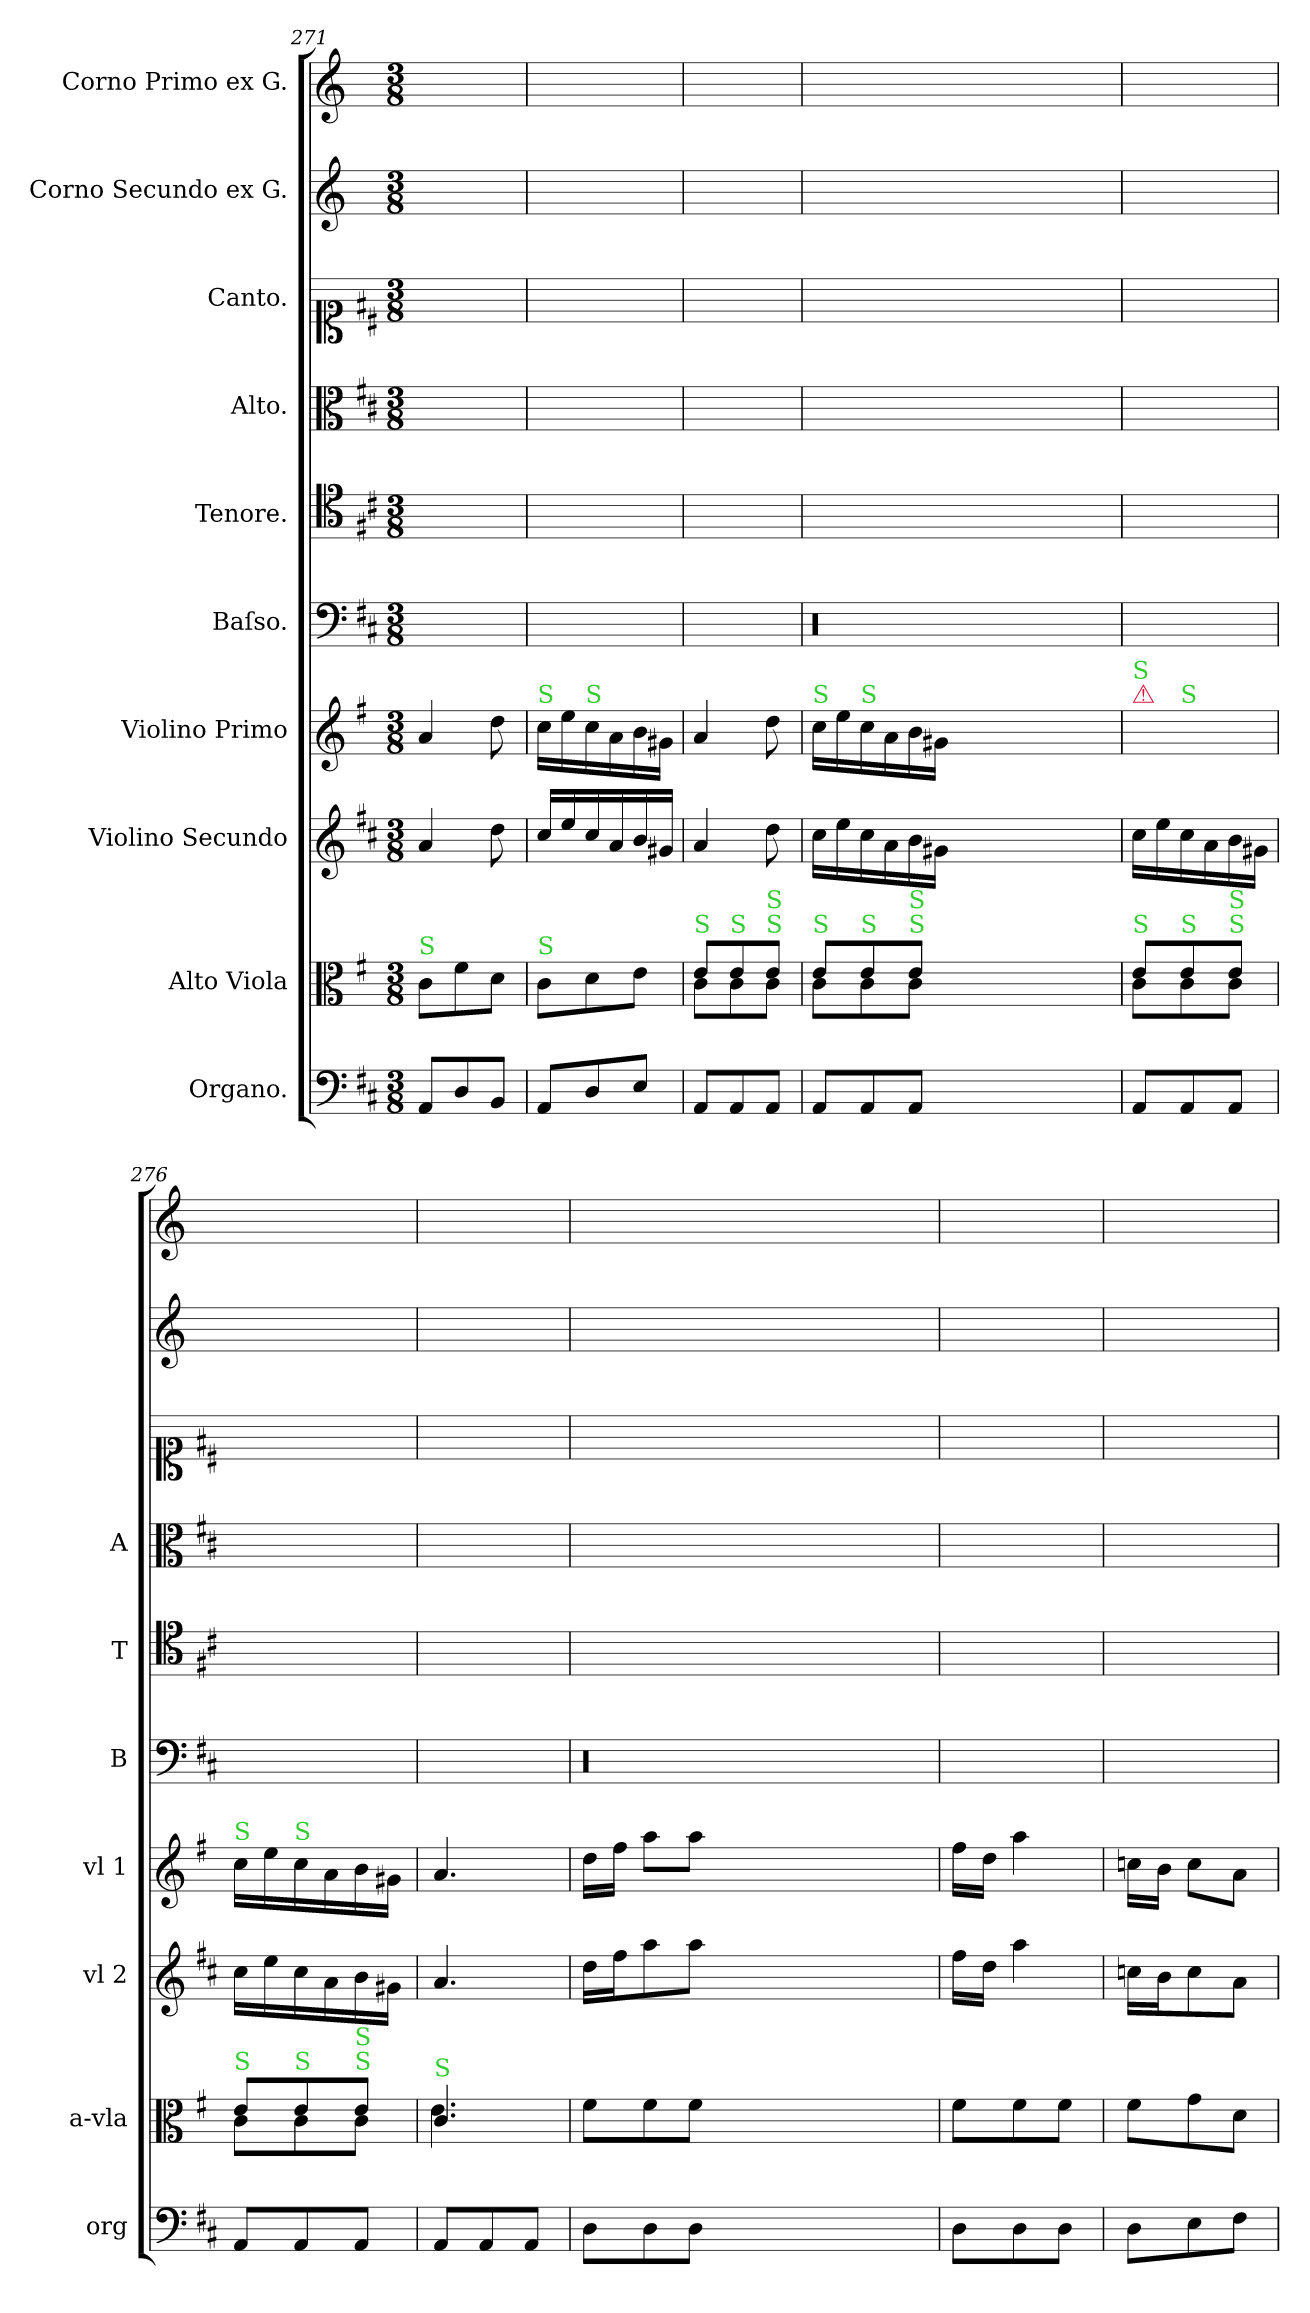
**kern	**kern	**kern	**kern	**kern	**kern	**kern	**kern	**kern	**kern
*part10	*part9	*part8	*part7	*part6	*part5	*part4	*part3	*part2	*part1
*staff10	*staff9	*staff8	*staff7	*staff6	*staff5	*staff4	*staff3	*staff2	*staff1
*I"Organo.	*I"Alto Viola	*I"Violino Secundo	*I"Violino Primo	*I"Baſso.	*I"Tenore.	*I"Alto.	*I"Canto.	*I"Corno Secundo ex G.	*I"Corno Primo ex G.
*I'org	*I'a-vla	*I'vl 2	*I'vl 1	*I'B	*I'T	*I'A	*	*	*
*clefF4	*clefC3	*clefG2	*clefG2	*clefF4	*clefC4	*clefC3	*clefC1	*clefG2	*clefG2
*	*	*	*	*	*	*	*	*ITrd3c5	*ITrd3c5
*k[f#c#]	*k[f#]	*k[f#c#]	*k[f#]	*k[f#c#]	*k[f#c#]	*k[f#c#]	*k[f#c#]	*k[f#]	*k[f#]
*M3/8	*M3/8	*M3/8	*M3/8	*M3/8	*M3/8	*M3/8	*M3/8	*M3/8	*M3/8
=271	=271	=271	=271	=271	=271	=271	=271	=271	=271
!	!LO:TX:a:color=limegreen:t=S	!	!	!	!	!	!	!	!
8AA/L	8c\L	4a/	4a/	4.ryy	4.ryy	4.ryy	4.ryy	4.ryy	4.ryy
8D/	8f#\	.	.	.	.	.	.	.	.
8BB/J	8d\J	8dd\	8dd\	.	.	.	.	.	.
=272	=272	=272	=272	=272	=272	=272	=272	=272	=272
!	!	!	!LO:TX:a:color=limegreen:t=S	!	!	!	!	!	!
!	!LO:TX:a:color=limegreen:t=S	!	!	!	!	!	!	!	!
8AA/L	8c\L	16cc#/LL	16cc\LL	4.ryy	4.ryy	4.ryy	4.ryy	4.ryy	4.ryy
.	.	16ee/	16ee\	.	.	.	.	.	.
!	!	!	!LO:TX:a:color=limegreen:t=S	!	!	!	!	!	!
8D/	8d\	16cc#/	16cc\	.	.	.	.	.	.
.	.	16a/	16a\	.	.	.	.	.	.
8E/J	8e\J	16b/	16b\	.	.	.	.	.	.
.	.	16g#X/JJ	16g#X\JJ	.	.	.	.	.	.
=273	=273	=273	=273	=273	=273	=273	=273	=273	=273
*	*^	*	*	*	*	*	*	*	*
!	!LO:TX:a:color=limegreen:t=S	!	!	!	!	!	!	!	!	!
8AA/L	8e/L	8c\L	4a/	4a/	4.ryy	4.ryy	4.ryy	4.ryy	4.ryy	4.ryy
!	!LO:TX:a:color=limegreen:t=S	!	!	!	!	!	!	!	!	!
8AA/	8e/	8c\	.	.	.	.	.	.	.	.
!	!LO:TX:a:color=limegreen:t=S	!	!	!	!	!	!	!	!	!
!	!LO:TX:a:color=limegreen:t=S	!	!	!	!	!	!	!	!	!
8AA/J	8e/J	8c\J	8dd\	8dd\	.	.	.	.	.	.
=274	=274	=274	=274	=274	=274	=274	=274	=274	=274	=274
!	!	!	!	!LO:TX:a:color=limegreen:t=S	!	!	!	!	!	!
!	!LO:TX:a:color=limegreen:t=S	!	!	!	!	!	!	!	!	!
!	!	!	!	!	!LO:N:vis=00	!	!	!	!	!
8AA/L	8e/L	8c\L	16cc#\LL	16cc\LL	1.r	4.ryy	4.ryy	4.ryy	4.ryy	4.ryy
.	.	.	16ee\	16ee\	.	.	.	.	.	.
!	!	!	!	!LO:TX:a:color=limegreen:t=S	!	!	!	!	!	!
!	!LO:TX:a:color=limegreen:t=S	!	!	!	!	!	!	!	!	!
8AA/	8e/	8c\	16cc#\	16cc\	.	.	.	.	.	.
.	.	.	16a\	16a\	.	.	.	.	.	.
!	!LO:TX:a:color=limegreen:t=S	!	!	!	!	!	!	!	!	!
!	!LO:TX:a:color=limegreen:t=S	!	!	!	!	!	!	!	!	!
8AA/J	8e/J	8c\J	16b\	16b\	.	.	.	.	.	.
.	.	.	16g#X\JJ	16g#X\JJ	.	.	.	.	.	.
1ryy	1ryy	1ryy	1ryy	1ryy	.	1ryy	1ryy	1ryy	1ryy	1ryy
8ryy	8ryy	8ryy	8ryy	8ryy	.	8ryy	8ryy	8ryy	8ryy	8ryy
=275	=275	=275	=275	=275	=275	=275	=275	=275	=275	=275
!	!	!	!	!LO:TX:a:color=crimson:t=⚠	!	!	!	!	!	!
!	!	!	!	!LO:TX:a:color=limegreen:t=S	!	!	!	!	!	!
!	!LO:TX:a:color=limegreen:t=S	!	!	!	!	!	!	!	!	!
8AA/L	8e/L	8c\L	16cc#\LL	16cc\LLyy	4.ryy	4.ryy	4.ryy	4.ryy	4.ryy	4.ryy
.	.	.	16ee\	16ee\yy	.	.	.	.	.	.
!	!	!	!	!LO:TX:a:color=limegreen:t=S	!	!	!	!	!	!
!	!LO:TX:a:color=limegreen:t=S	!	!	!	!	!	!	!	!	!
8AA/	8e/	8c\	16cc#\	16cc\yy	.	.	.	.	.	.
.	.	.	16a\	16a\yy	.	.	.	.	.	.
!	!LO:TX:a:color=limegreen:t=S	!	!	!	!	!	!	!	!	!
!	!LO:TX:a:color=limegreen:t=S	!	!	!	!	!	!	!	!	!
8AA/J	8e/J	8c\J	16b\	16b\yy	.	.	.	.	.	.
.	.	.	16g#X\JJ	16g#X\JJyy	.	.	.	.	.	.
=276	=276	=276	=276	=276	=276	=276	=276	=276	=276	=276
!	!	!	!	!LO:TX:a:color=limegreen:t=S	!	!	!	!	!	!
!	!LO:TX:a:color=limegreen:t=S	!	!	!	!	!	!	!	!	!
8AA/L	8e/L	8c\L	16cc#\LL	16cc\LL	4.ryy	4.ryy	4.ryy	4.ryy	4.ryy	4.ryy
.	.	.	16ee\	16ee\	.	.	.	.	.	.
!	!	!	!	!LO:TX:a:color=limegreen:t=S	!	!	!	!	!	!
!	!LO:TX:a:color=limegreen:t=S	!	!	!	!	!	!	!	!	!
8AA/	8e/	8c\	16cc#\	16cc\	.	.	.	.	.	.
.	.	.	16a\	16a\	.	.	.	.	.	.
!	!LO:TX:a:color=limegreen:t=S	!	!	!	!	!	!	!	!	!
!	!LO:TX:a:color=limegreen:t=S	!	!	!	!	!	!	!	!	!
8AA/J	8e/J	8c\J	16b\	16b\	.	.	.	.	.	.
.	.	.	16g#X\JJ	16g#X\JJ	.	.	.	.	.	.
=277	=277	=277	=277	=277	=277	=277	=277	=277	=277	=277
!	!LO:TX:a:color=limegreen:t=S	!	!	!	!	!	!	!	!	!
8AA/L	4.c/	4.e\	4.a/	4.a/	4.ryy	4.ryy	4.ryy	4.ryy	4.ryy	4.ryy
8AA/	.	.	.	.	.	.	.	.	.	.
8AA/J	.	.	.	.	.	.	.	.	.	.
*	*v	*v	*	*	*	*	*	*	*	*
=278	=278	=278	=278	=278	=278	=278	=278	=278	=278
!	!	!	!	!LO:N:vis=00	!	!	!	!	!
8D\L	8f#\L	16dd\LL	16dd\LL	1.r	4.ryy	4.ryy	4.ryy	4.ryy	4.ryy
.	.	16ff#\J	16ff#\JJ	.	.	.	.	.	.
8D\	8f#\	8aa\	8aa\L	.	.	.	.	.	.
8D\J	8f#\J	8aa\J	8aa\J	.	.	.	.	.	.
1ryy	1ryy	1ryy	1ryy	.	1ryy	1ryy	1ryy	1ryy	1ryy
8ryy	8ryy	8ryy	8ryy	.	8ryy	8ryy	8ryy	8ryy	8ryy
=279	=279	=279	=279	=279	=279	=279	=279	=279	=279
8D\L	8f#\L	16ff#\LL	16ff#\LL	4.ryy	4.ryy	4.ryy	4.ryy	4.ryy	4.ryy
.	.	16dd\JJ	16dd\JJ	.	.	.	.	.	.
8D\	8f#\	4aa\	4aa\	.	.	.	.	.	.
8D\J	8f#\J	.	.	.	.	.	.	.	.
=280	=280	=280	=280	=280	=280	=280	=280	=280	=280
8D\L	8f#\L	16ccn\LL	16ccn\LL	4.ryy	4.ryy	4.ryy	4.ryy	4.ryy	4.ryy
.	.	16b\J	16b\JJ	.	.	.	.	.	.
8E\	8g\	8cc\	8cc\L	.	.	.	.	.	.
8F#\J	8d\J	8a\J	8a\J	.	.	.	.	.	.
=	=	=	=	=	=	=	=	=	=
*-	*-	*-	*-	*-	*-	*-	*-	*-	*-
